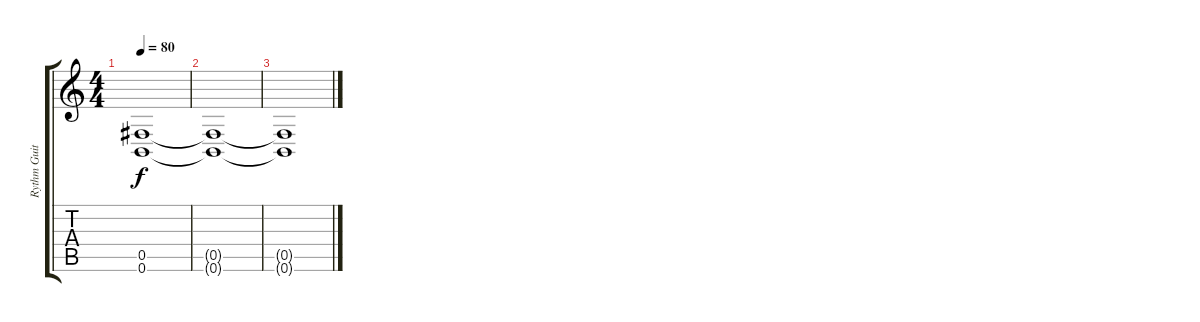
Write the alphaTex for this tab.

\track ("Rythm Guitar 2" "Rythm Guit") {instrument distortionguitar}
\staff {score tabs}
\tuning (Db4 Ab3 E3 B2 Gb2 B1) {hide}
\ts (4 4)
\tempo 80
\clef g2
\ks c
(0.5{t} 0.6{t}).1{dy f} |
(0.5{t} 0.6{t}).1 |
(0.5{t} 0.6{t}).1
